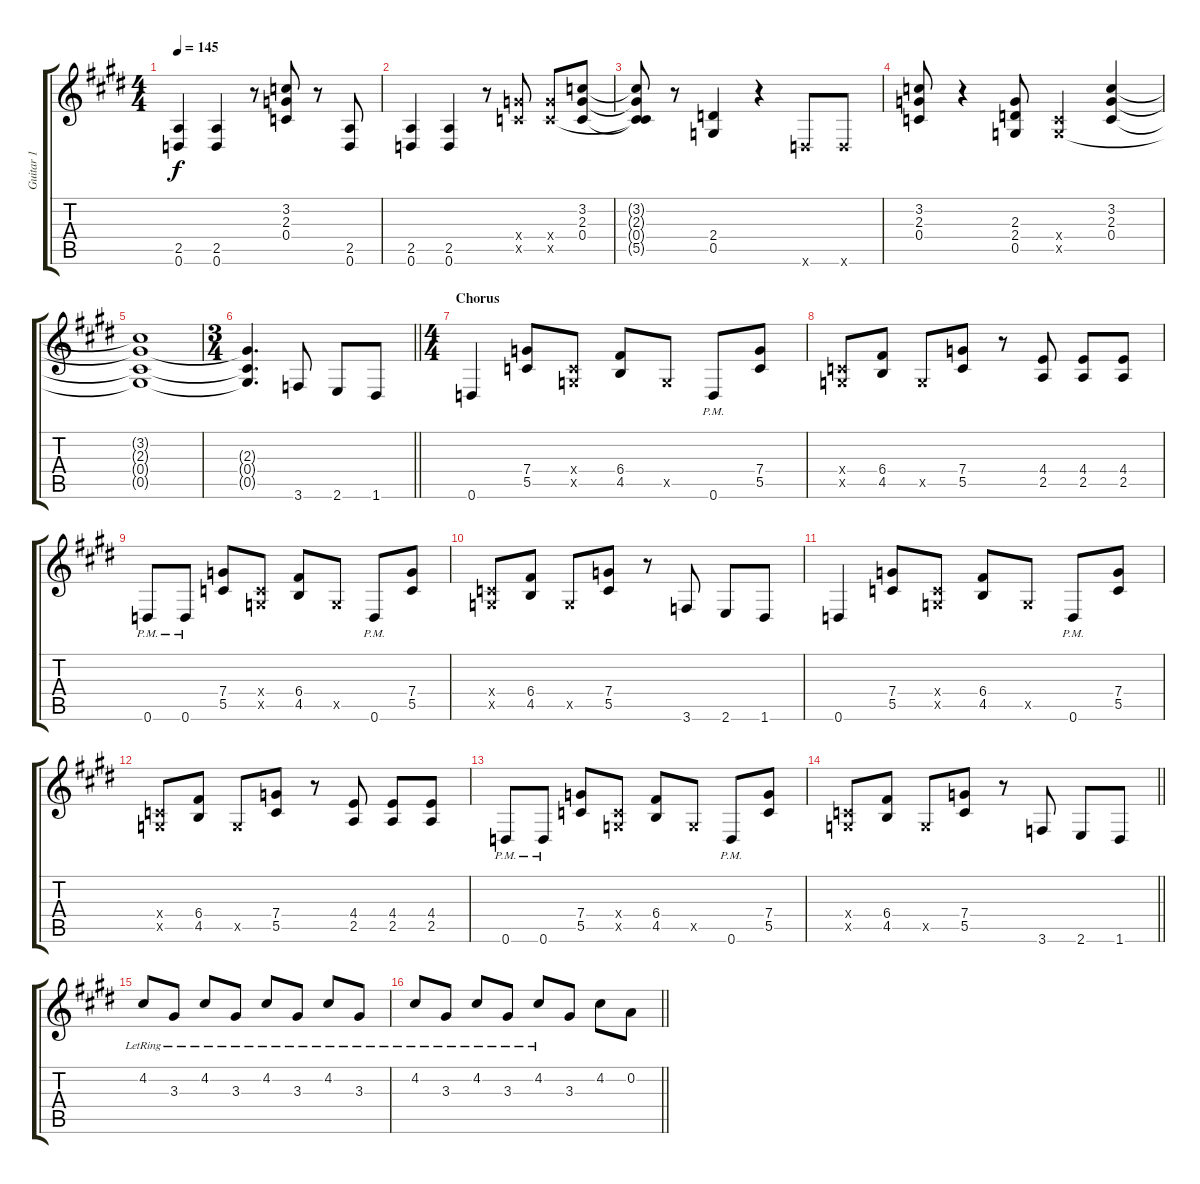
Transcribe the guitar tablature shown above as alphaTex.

\track ("Guitar 1" "Guitar 1") {instrument overdrivenguitar}
\staff {score tabs}
\tuning (D4 A3 F3 C3 G2 D2) {hide}
\ts (4 4)
\tempo 145
\clef g2
\ks e
(2.5 0.6).4{dy f} (2.5 0.6).4 r.8 (3.2 2.3 0.4).8 r.8 (2.5 0.6).8 |
(2.5 0.6).4 (2.5 0.6).4 r.8 (7.4{x} 5.5{x}).8 (7.4{x} 5.5{x}).8 (3.2 2.3 0.4).8 |
(3.2{t} 2.3{t} 0.4{t} 5.5{t}).8 r.8 (2.4 0.5).4 r.4 0.6{x}.8 0.6{x}.8 |
(3.2 2.3 0.4).8 r.4 (2.3 2.4 0.5).8 (0.4{x} 0.5{x}).4 (3.2 2.3 0.4).4 |
(3.2{t} 2.3{t} 0.4{t} 0.5{t}).1 |
\ts (3 4)
\barLineRight lightlight
(2.3{t} 0.4{t} 0.5{t}).4{d} 3.6.8 2.6.8 1.6.8 |
\ts (4 4)
\section ("" "Chorus")
0.6.4 (7.4 5.5).8 (0.4{x} 0.5{x}).8 (6.4 4.5).8 0.5{x}.8 0.6{pm}.8 (7.4 5.5).8 |
(0.4{x} 0.5{x}).8 (6.4 4.5).8 0.5{x}.8 (7.4 5.5).8 r.8 (4.4 2.5).8 (4.4 2.5).8 (4.4 2.5).8 |
0.6{pm}.8 0.6{pm}.8 (7.4 5.5).8 (0.4{x} 0.5{x}).8 (6.4 4.5).8 0.5{x}.8 0.6{pm}.8 (7.4 5.5).8 |
(0.4{x} 0.5{x}).8 (6.4 4.5).8 0.5{x}.8 (7.4 5.5).8 r.8 3.6.8 2.6.8 1.6.8 |
0.6.4 (7.4 5.5).8 (0.4{x} 0.5{x}).8 (6.4 4.5).8 0.5{x}.8 0.6{pm}.8 (7.4 5.5).8 |
(0.4{x} 0.5{x}).8 (6.4 4.5).8 0.5{x}.8 (7.4 5.5).8 r.8 (4.4 2.5).8 (4.4 2.5).8 (4.4 2.5).8 |
0.6{pm}.8 0.6{pm}.8 (7.4 5.5).8 (0.4{x} 0.5{x}).8 (6.4 4.5).8 0.5{x}.8 0.6{pm}.8 (7.4 5.5).8 |
\barLineRight lightlight
(0.4{x} 0.5{x}).8 (6.4 4.5).8 0.5{x}.8 (7.4 5.5).8 r.8 3.6.8 2.6.8 1.6.8 |
4.2{lr}.8 3.3{lr}.8 4.2{lr}.8 3.3{lr}.8 4.2{lr}.8 3.3{lr}.8 4.2{lr}.8 3.3{lr}.8 |
\barLineRight lightlight
4.2{lr}.8 3.3{lr}.8 4.2{lr}.8 3.3{lr}.8 4.2{lr}.8 3.3.8 4.2.8 0.2.8
